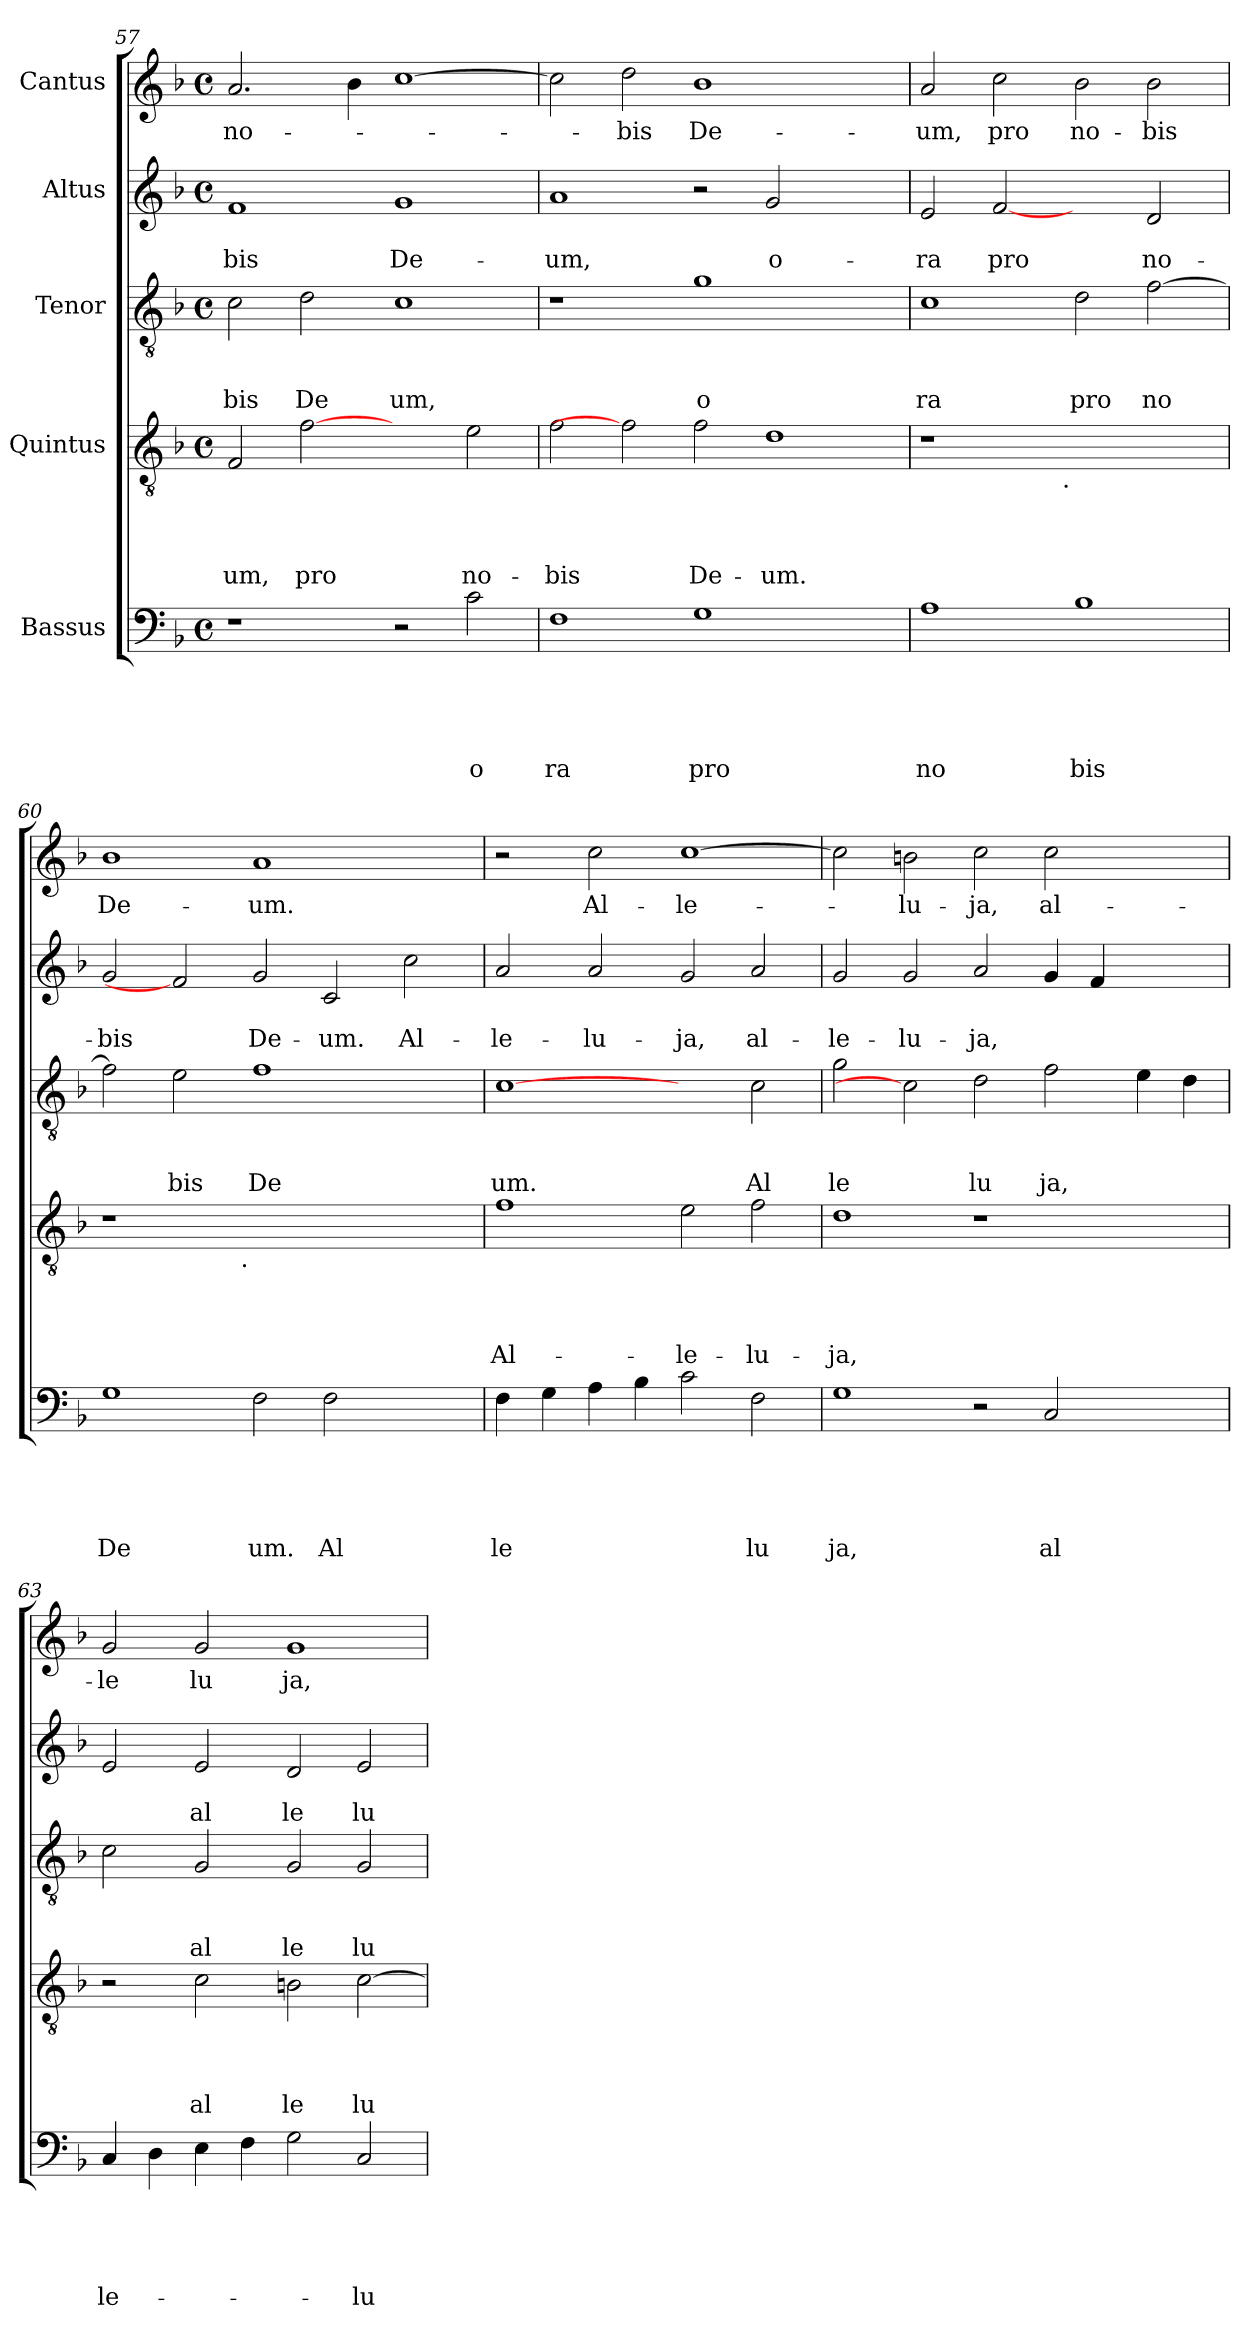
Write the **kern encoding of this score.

**kern	**text	**text	**text	**text	**text	**kern	**text	**text	**text	**text	**kern	**text	**text	**text	**kern	**text	**text	**kern	**text
*part5	*part5	*part5	*part5	*part5	*part5	*part4	*part4	*part4	*part4	*part4	*part3	*part3	*part3	*part3	*part2	*part2	*part2	*part1	*part1
*staff5	*staff5	*staff5	*staff5	*staff5	*staff5	*staff4	*staff4	*staff4	*staff4	*staff4	*staff3	*staff3	*staff3	*staff3	*staff2	*staff2	*staff2	*staff1	*staff1
*I"Bassus	*	*	*	*	*	*I"Quintus	*	*	*	*	*I"Tenor	*	*	*	*I"Altus	*	*	*I"Cantus	*
!!LO:PB:g=z
*clefF4	*	*	*	*	*	*clefGv2	*	*	*	*	*clefGv2	*	*	*	*clefG2	*	*	*clefG2	*
*k[b-]	*	*	*	*	*	*k[b-]	*	*	*	*	*k[b-]	*	*	*	*k[b-]	*	*	*k[b-]	*
*F:	*	*	*	*	*	*F:	*	*	*	*	*F:	*	*	*	*F:	*	*	*F:	*
*M4/4	*	*	*	*	*	*M4/4	*	*	*	*	*M4/4	*	*	*	*M4/4	*	*	*M4/4	*
*met(c)	*	*	*	*	*	*met(c)	*	*	*	*	*met(c)	*	*	*	*met(c)	*	*	*met(c)	*
=57	=57	=57	=57	=57	=57	=57	=57	=57	=57	=57	=57	=57	=57	=57	=57	=57	=57	=57	=57
!	!	!	!	!	!	!	!	!	!	!LO:LY:b	!	!	!	!LO:LY:b	!	!	!LO:LY:b	!	!LO:LY:b
1r	.	.	.	.	.	2F/	.	.	.	um,	2c\	.	.	bis	1f	.	bis	2.a/	no-
!	!	!	!	!	!	!	!	!	!	!LO:LY:b	!	!	!	!LO:LY:b	!	!	!	!	!
.	.	.	.	.	.	[2f	.	.	.	pro	2d\	.	.	De	.	.	.	.	.
.	.	.	.	.	.	.	.	.	.	.	.	.	.	.	.	.	.	4b-\	.
!	!	!	!	!	!	!	!	!	!	!	!	!	!	!LO:LY:b	!	!	!LO:LY:b	!	!
2r	.	.	.	.	.	2ryy	.	.	.	.	1c	.	.	um,	1g	.	De-	[>1cc	.
!	!	!	!	!	!LO:LY:b	!	!	!	!	!LO:LY:b	!	!	!	!	!	!	!	!	!
2c\	.	.	.	.	o	2e\	.	.	.	no-	.	.	.	.	.	.	.	.	.
=58	=58	=58	=58	=58	=58	=58	=58	=58	=58	=58	=58	=58	=58	=58	=58	=58	=58	=58	=58
!	!	!	!	!	!LO:LY:b	!	!	!	!	!LO:LY:b	!	!	!	!	!	!	!LO:LY:b	!	!
1F	.	.	.	.	ra	2f\	.	.	.	-bis	1r	.	.	.	1a	.	-um,	2cc\]	.
!	!	!	!	!	!	!	!	!	!	!	!	!	!	!	!	!	!	!	!LO:LY:b
.	.	.	.	.	.	2f]	.	.	.	.	.	.	.	.	.	.	.	2dd\	-bis
!	!	!	!	!	!LO:LY:b	!	!	!	!	!LO:LY:b	!	!	!	!LO:LY:b	!	!	!	!	!LO:LY:b
1G	.	.	.	.	pro	2f\	.	.	.	De-	1g	.	.	o	2r	.	.	1b-	De-
!	!	!	!	!	!	!	!	!	!	!LO:LY:b	!	!	!	!	!	!	!LO:LY:b	!	!
.	.	.	.	.	.	1d	.	.	.	-um.	.	.	.	.	2g/	.	o-	.	.
2ryy	.	.	.	.	.	.	.	.	.	.	2ryy	.	.	.	2ryy	.	.	2ryy	.
=59	=59	=59	=59	=59	=59	=59	=59	=59	=59	=59	=59	=59	=59	=59	=59	=59	=59	=59	=59
!	!	!	!	!	!LO:LY:b	!	!	!	!	!	!	!	!	!LO:LY:b	!	!	!LO:LY:b	!	!LO:LY:b
*	*	*	*	*	*	*^	*	*	*	*	*	*	*	*	*	*	*	*	*
1A	.	.	.	.	no	1r	2ryy	.	.	.	.	1c	.	.	ra	2e/	.	-ra	2a/	-um,
!	!	!	!	!	!	!	!	!	!	!	!	!	!	!	!	!	!	!LO:LY:b	!	!LO:LY:b
.	.	.	.	.	.	.	4...ryy	.	.	.	.	.	.	.	.	[2f	.	pro	2cc\	pro
!	!	!	!	!	!	!	!LO:TX:b:t=.	!	!	!	!	!	!	!	!	!	!	!	!	!
.	.	.	.	.	.	.	1ryy	.	.	.	.	.	.	.	.	.	.	.	.	.
!	!	!	!	!	!LO:LY:b	!	!	!	!	!	!	!	!	!	!LO:LY:b	!	!	!	!	!LO:LY:b
1B-	.	.	.	.	bis	1ryy	.	.	.	.	.	2d\	.	.	pro	2ryy	.	.	2b-\	no-
!	!	!	!	!	!	!	!	!	!	!	!	!	!	!	!LO:LY:b	!	!	!LO:LY:b	!	!LO:LY:b
.	.	.	.	.	.	.	.	.	.	.	.	[>2f\	.	.	no	2d/	.	no-	2b-\	-bis
.	.	.	.	.	.	.	32ryy	.	.	.	.	.	.	.	.	.	.	.	.	.
=60	=60	=60	=60	=60	=60	=60	=60	=60	=60	=60	=60	=60	=60	=60	=60	=60	=60	=60	=60	=60
!	!	!	!	!	!LO:LY:b	!	!	!	!	!	!	!	!	!	!	!	!	!LO:LY:b	!	!LO:LY:b
1G	.	.	.	.	De	1r	2ryy	.	.	.	.	2f\]	.	.	.	2g/	.	-bis	1b-	De-
!	!	!	!	!	!	!	!	!	!	!	!	!	!	!	!LO:LY:b	!	!	!	!	!
.	.	.	.	.	.	.	4...ryy	.	.	.	.	2e\	.	.	bis	2f]	.	.	.	.
!	!	!	!	!	!	!	!LO:TX:b:t=.	!	!	!	!	!	!	!	!	!	!	!	!	!
.	.	.	.	.	.	.	1ryy	.	.	.	.	.	.	.	.	.	.	.	.	.
!	!	!	!	!	!LO:LY:b	!	!	!	!	!	!	!	!	!	!LO:LY:b	!	!	!LO:LY:b	!	!LO:LY:b
2F\	.	.	.	.	um.	1.ryy	.	.	.	.	.	1f	.	.	De	2g/	.	De-	1a	-um.
!	!	!	!	!	!LO:LY:b	!	!	!	!	!	!	!	!	!	!	!	!	!LO:LY:b	!	!
2F\	.	.	.	.	Al	.	.	.	.	.	.	.	.	.	.	2c/	.	-um.	.	.
.	.	.	.	.	.	.	2ryy	.	.	.	.	.	.	.	.	.	.	.	.	.
!	!	!	!	!	!	!	!	!	!	!	!	!	!	!	!	!	!	!LO:LY:b	!	!
2ryy	.	.	.	.	.	.	.	.	.	.	.	2ryy	.	.	.	2cc\	.	Al-	2ryy	.
.	.	.	.	.	.	.	32ryy	.	.	.	.	.	.	.	.	.	.	.	.	.
=61	=61	=61	=61	=61	=61	=61	=61	=61	=61	=61	=61	=61	=61	=61	=61	=61	=61	=61	=61	=61
!	!	!	!	!	!LO:LY:b	!	!	!	!	!	!LO:LY:b	!	!	!	!LO:LY:b	!	!	!LO:LY:b	!	!
*	*	*	*	*	*	*v	*v	*	*	*	*	*	*	*	*	*	*	*	*	*
4F\	.	.	.	.	le	1f	.	.	.	Al-	[1c	.	.	um.	2a/	.	-le-	2r	.
4G\	.	.	.	.	.	.	.	.	.	.	.	.	.	.	.	.	.	.	.
!	!	!	!	!	!	!	!	!	!	!	!	!	!	!	!	!	!LO:LY:b	!	!LO:LY:b
4A\	.	.	.	.	.	.	.	.	.	.	.	.	.	.	2a/	.	-lu-	2cc\	Al-
4B-\	.	.	.	.	.	.	.	.	.	.	.	.	.	.	.	.	.	.	.
!	!	!	!	!	!	!	!	!	!	!LO:LY:b	!	!	!	!	!	!	!LO:LY:b	!	!LO:LY:b
2c\	.	.	.	.	.	2e\	.	.	.	-le-	2ryy	.	.	.	2g/	.	-ja,	[>1cc	-le-
!	!	!	!	!	!LO:LY:b	!	!	!	!	!LO:LY:b	!	!	!	!LO:LY:b	!	!	!LO:LY:b	!	!
2F\	.	.	.	.	lu	2f\	.	.	.	-lu-	2c\	.	.	Al	2a/	.	al-	.	.
=62	=62	=62	=62	=62	=62	=62	=62	=62	=62	=62	=62	=62	=62	=62	=62	=62	=62	=62	=62
!	!	!	!	!	!LO:LY:b	!	!	!	!	!LO:LY:b	!	!	!	!LO:LY:b	!	!	!LO:LY:b	!	!
1G	.	.	.	.	ja,	1d	.	.	.	-ja,	2g\	.	.	le	2g/	.	-le-	2cc\]	.
!	!	!	!	!	!	!	!	!	!	!	!	!	!	!	!	!	!LO:LY:b	!	!LO:LY:b
.	.	.	.	.	.	.	.	.	.	.	2c]	.	.	.	2g/	.	-lu-	2bn\	-lu-
!	!	!	!	!	!	!	!	!	!	!	!	!	!	!LO:LY:b	!	!	!LO:LY:b	!	!LO:LY:b
2r	.	.	.	.	.	1r	.	.	.	.	2d\	.	.	lu	2a/	.	-ja,	2cc\	-ja,
!	!	!	!	!	!LO:LY:b	!	!	!	!	!	!	!	!	!LO:LY:b	!	!	!	!	!LO:LY:b
2C/	.	.	.	.	al	.	.	.	.	.	2f\	.	.	ja,	4g/	.	.	2cc\	al-
.	.	.	.	.	.	.	.	.	.	.	.	.	.	.	4f/	.	.	.	.
2ryy	.	.	.	.	.	2ryy	.	.	.	.	4e\	.	.	.	2ryy	.	.	2ryy	.
.	.	.	.	.	.	.	.	.	.	.	4d\	.	.	.	.	.	.	.	.
!!LO:LB:g=z
=63	=63	=63	=63	=63	=63	=63	=63	=63	=63	=63	=63	=63	=63	=63	=63	=63	=63	=63	=63
!	!	!	!	!	!LO:LY:b	!	!	!	!	!	!	!	!	!	!	!	!	!	!LO:LY:b
4C/	.	.	.	.	le-	2r	.	.	.	.	2c\	.	.	.	2e/	.	.	2g/	-le
4D\	.	.	.	.	.	.	.	.	.	.	.	.	.	.	.	.	.	.	.
!	!	!	!	!	!	!	!	!	!	!LO:LY:b	!	!	!	!LO:LY:b	!	!	!LO:LY:b	!	!LO:LY:b
4E\	.	.	.	.	.	2c\	.	.	.	al	2G/	.	.	al	2e/	.	al	2g/	lu
4F\	.	.	.	.	.	.	.	.	.	.	.	.	.	.	.	.	.	.	.
!	!	!	!	!	!	!	!	!	!	!LO:LY:b	!	!	!	!LO:LY:b	!	!	!LO:LY:b	!	!LO:LY:b
2G\	.	.	.	.	.	2Bn\	.	.	.	le	2G/	.	.	le	2d/	.	le	1g	ja,
!	!	!	!	!	!LO:LY:b	!	!	!	!	!LO:LY:b	!	!	!	!LO:LY:b	!	!	!LO:LY:b	!	!
2C/	.	.	.	.	-lu-	[>2c\	.	.	.	lu	2G/	.	.	lu	2e/	.	lu	.	.
=	=	=	=	=	=	=	=	=	=	=	=	=	=	=	=	=	=	=	=
*-	*-	*-	*-	*-	*-	*-	*-	*-	*-	*-	*-	*-	*-	*-	*-	*-	*-	*-	*-
